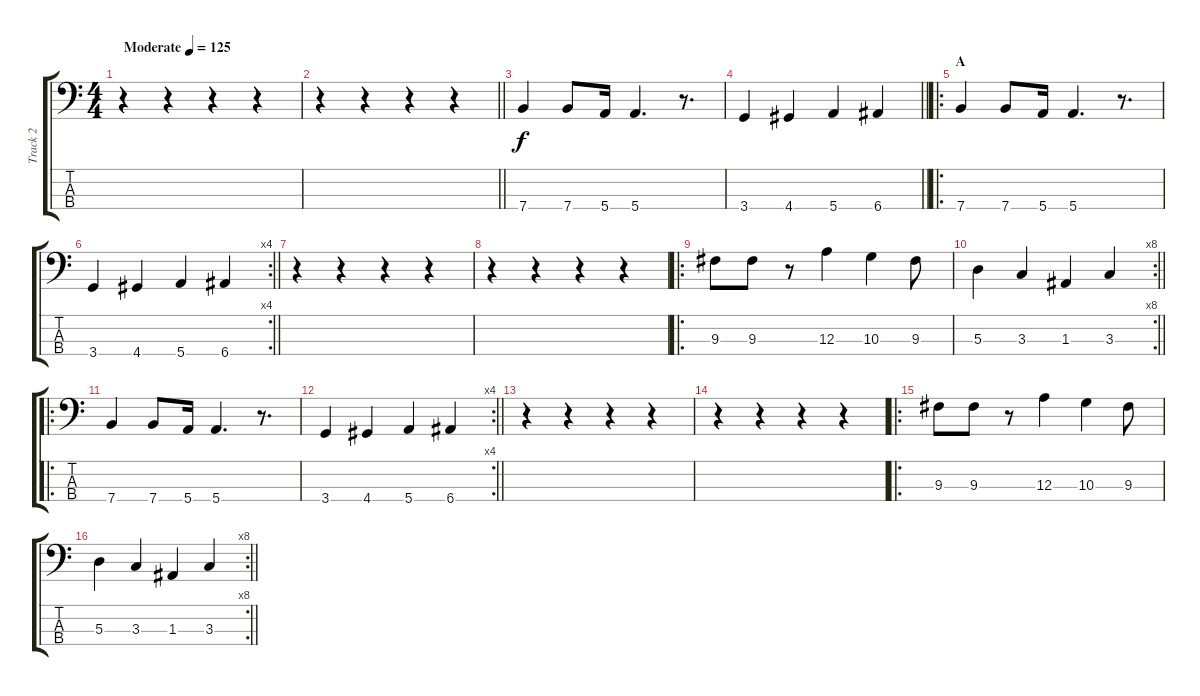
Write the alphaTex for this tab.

\track ("Track 2" "Track 2") {instrument electricbassfinger}
\staff {score tabs}
\tuning (G2 D2 A1 E1) {hide}
\ts (4 4)
\tempo (125 "Moderate")
\clef f4
\ks c
r.4{dy f instrument electricbassfinger} r.4 r.4 r.4 |
\barLineRight lightlight
r.4 r.4 r.4 r.4 |
7.4.4 7.4.8 5.4.16 5.4.4{d} r.8{d} |
\barLineRight lightlight
3.4.4 4.4.4 5.4.4 6.4.4 |
\ro
\section ("" "A")
7.4.4 7.4.8 5.4.16 5.4.4{d} r.8{d} |
\rc 4
\barLineRight lightlight
3.4.4 4.4.4 5.4.4 6.4.4 |
r.4 r.4 r.4 r.4 |
r.4 r.4 r.4 r.4 |
\ro
9.3.8{beam merge} 9.3.8 r.8 12.3.4 10.3.4 9.3.8 |
\rc 8
\barLineRight lightlight
5.3.4 3.3.4 1.3.4 3.3.4 |
\ro
7.4.4 7.4.8 5.4.16 5.4.4{d} r.8{d} |
\rc 4
\barLineRight lightlight
3.4.4 4.4.4 5.4.4 6.4.4 |
r.4 r.4 r.4 r.4 |
r.4 r.4 r.4 r.4 |
\ro
9.3.8{beam merge} 9.3.8 r.8 12.3.4 10.3.4 9.3.8 |
\rc 8
\barLineRight lightlight
5.3.4 3.3.4 1.3.4 3.3.4
